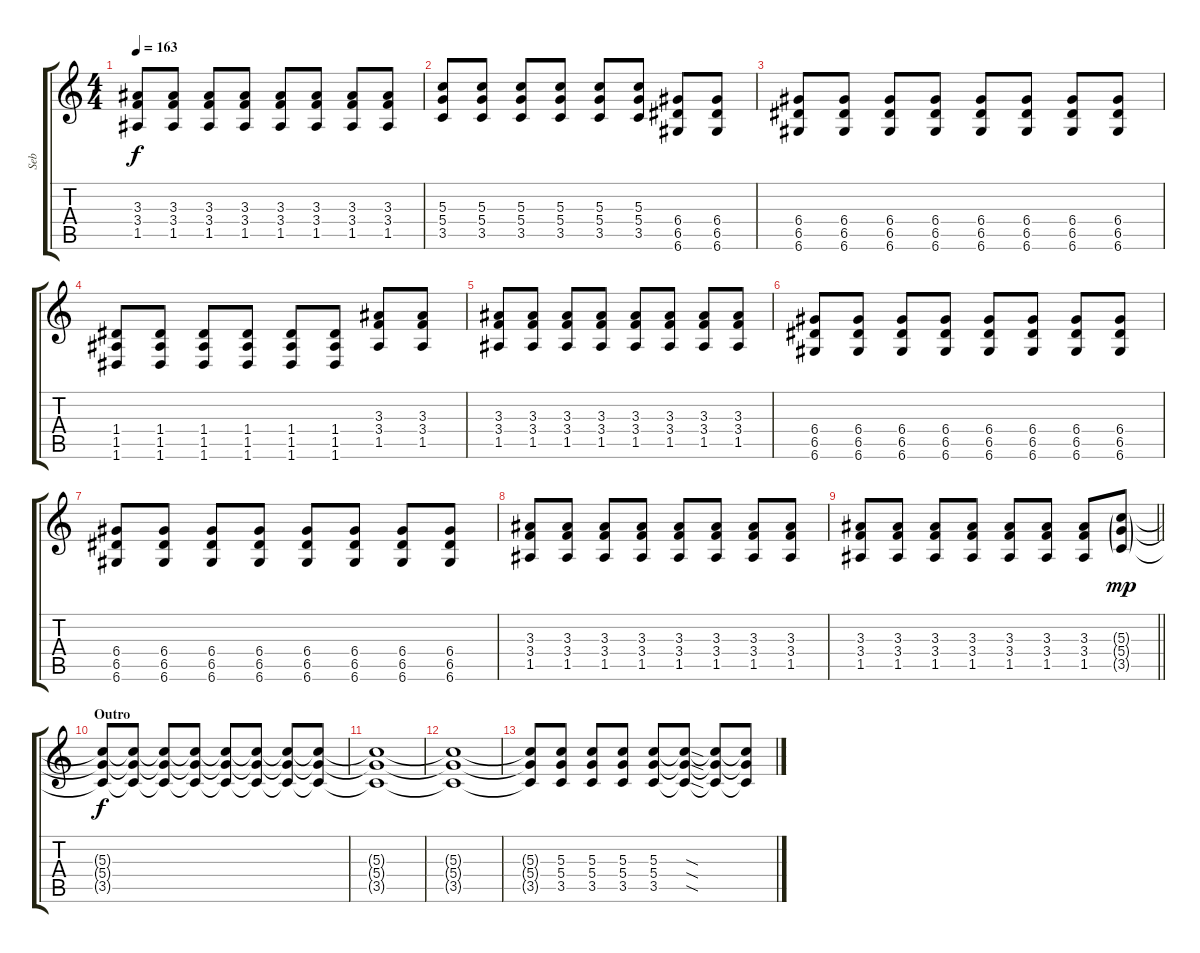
\track ("Seb" "Seb") {instrument distortionguitar bank 255}
\staff {score tabs}
\tuning (E4 B3 G3 D3 A2 D2) {hide}
\ts (4 4)
\tempo 163
\clef g2
\ks c
(3.3 3.4 1.5).8{dy f} (3.3 3.4 1.5).8 (3.3 3.4 1.5).8 (3.3 3.4 1.5).8 (3.3 3.4 1.5).8 (3.3 3.4 1.5).8 (3.3 3.4 1.5).8 (3.3 3.4 1.5).8 |
(5.3 5.4 3.5).8 (5.3 5.4 3.5).8 (5.3 5.4 3.5).8 (5.3 5.4 3.5).8 (5.3 5.4 3.5).8 (5.3 5.4 3.5).8 (6.4 6.5 6.6).8 (6.4 6.5 6.6).8 |
(6.4 6.5 6.6).8 (6.4 6.5 6.6).8 (6.4 6.5 6.6).8 (6.4 6.5 6.6).8 (6.4 6.5 6.6).8 (6.4 6.5 6.6).8 (6.4 6.5 6.6).8 (6.4 6.5 6.6).8 |
(1.4 1.5 1.6).8 (1.4 1.5 1.6).8 (1.4 1.5 1.6).8 (1.4 1.5 1.6).8 (1.4 1.5 1.6).8 (1.4 1.5 1.6).8 (3.3 3.4 1.5).8 (3.3 3.4 1.5).8 |
(3.3 3.4 1.5).8 (3.3 3.4 1.5).8 (3.3 3.4 1.5).8 (3.3 3.4 1.5).8 (3.3 3.4 1.5).8 (3.3 3.4 1.5).8 (3.3 3.4 1.5).8 (3.3 3.4 1.5).8 |
(6.4 6.5 6.6).8 (6.4 6.5 6.6).8 (6.4 6.5 6.6).8 (6.4 6.5 6.6).8 (6.4 6.5 6.6).8 (6.4 6.5 6.6).8 (6.4 6.5 6.6).8 (6.4 6.5 6.6).8 |
(6.4 6.5 6.6).8 (6.4 6.5 6.6).8 (6.4 6.5 6.6).8 (6.4 6.5 6.6).8 (6.4 6.5 6.6).8 (6.4 6.5 6.6).8 (6.4 6.5 6.6).8 (6.4 6.5 6.6).8 |
(3.3 3.4 1.5).8 (3.3 3.4 1.5).8 (3.3 3.4 1.5).8 (3.3 3.4 1.5).8 (3.3 3.4 1.5).8 (3.3 3.4 1.5).8 (3.3 3.4 1.5).8 (3.3 3.4 1.5).8 |
\barLineRight lightlight
(3.3 3.4 1.5).8 (3.3 3.4 1.5).8 (3.3 3.4 1.5).8 (3.3 3.4 1.5).8 (3.3 3.4 1.5).8 (3.3 3.4 1.5).8 (3.3 3.4 1.5).8 (5.3{g} 5.4{g} 3.5{g}).8{dy mp} |
\section ("" "Outro")
(5.3{t} 5.4{t} 3.5{t}).8{dy f} (5.3{t} 5.4{t} 3.5{t}).8 (5.3{t} 5.4{t} 3.5{t}).8 (5.3{t} 5.4{t} 3.5{t}).8 (5.3{t} 5.4{t} 3.5{t}).8 (5.3{t} 5.4{t} 3.5{t}).8 (5.3{t} 5.4{t} 3.5{t}).8 (5.3{t} 5.4{t} 3.5{t}).8 |
(5.3{t} 5.4{t} 3.5{t}).1 |
(5.3{t} 5.4{t} 3.5{t}).1 |
(5.3{t} 5.4{t} 3.5{t}).8 (5.3 5.4 3.5).8 (5.3 5.4 3.5).8 (5.3 5.4 3.5).8 (5.3 5.4 3.5).8 (5.3{sod t} 5.4{sod t} 3.5{sod t}).8 (5.3{t} 5.4{t} 3.5{t}).8 (5.3{t} 5.4{t} 3.5{t}).8
